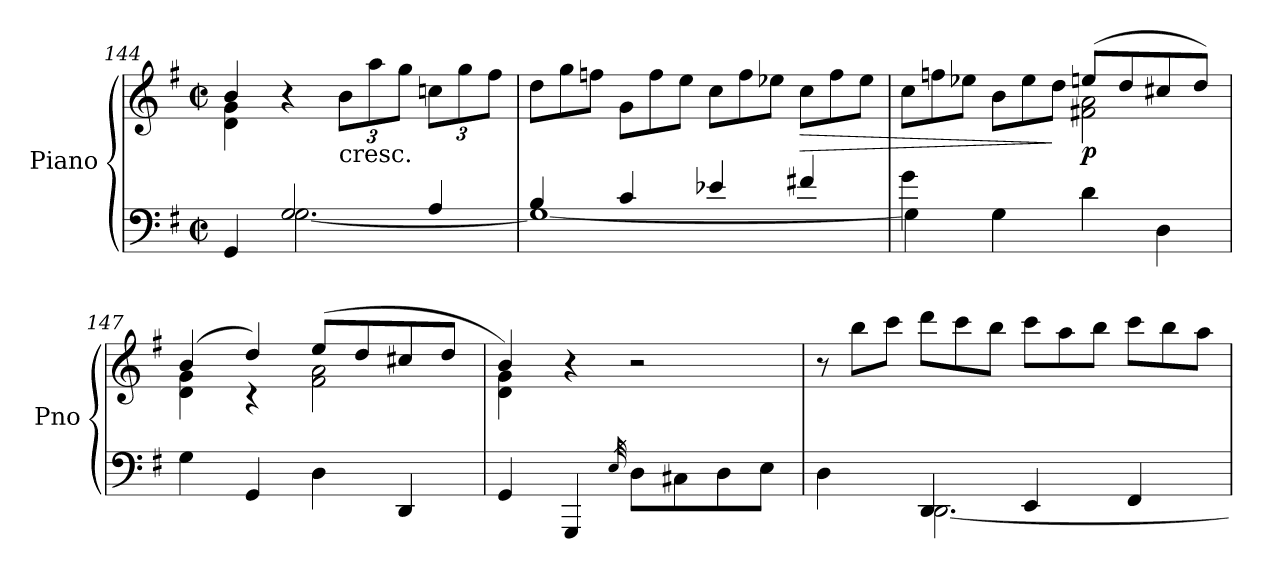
**kern	**kern	**dynam
*part1	*part1	*part1
*staff2	*staff1	*staff1/2
*I"Piano	*	*
*I'Pno	*	*
!!LO:PB:g=z
*clefF4	*clefG2	*
*k[f#]	*k[f#]	*
*G:	*G:	*
*M2/2	*M2/2	*
*met(c|)	*met(c|)	*
=144	=144	=144
*^	*^	*
4GG/	4ryy	4b/	4d\ 4g\	.
2G/	[2.G\	4r	2.ryy	.
*	*	*Xbrackettup	*	*
!	!	!LO:TX:b:t=cresc.	!	!
.	.	12b\L	.	.
.	.	12aa\	.	.
.	.	12gg\J	.	.
4A/	.	12ccn\L	.	.
.	.	12gg\	.	.
.	.	12ff#\J	.	.
*	*	*v	*v	*
=145	=145	=145	=145
*	*	*Xtuplet	*
4B/	1G_	12dd\L	.
.	.	12gg\	.
.	.	12ffn\J	.
4c/	.	12g\L	.
.	.	12ff\	.
.	.	12ee\J	.
4e-X/	.	12cc\L	.
.	.	12ff\	.
.	.	12ee-X\J	.
!	!	!	!LO:HP:b
4f#X/	.	12cc\L	>
.	.	12ff\	.
.	.	12ee-\J	.
=146	=146	=146	=146
*	*	*^	*
4g\	4G\]	12cc\L	2ryy	.
.	.	12ffn\	.	.
.	.	12ee-X\J	.	.
4G\	2.ryy	12b\L	.	.
.	.	12ee-\	.	.
.	.	12dd\J	.	]
!	!	!	!	!LO:DY:b
4d\	.	(8een/L	2f#X\ 2a\	p
.	.	8dd/	.	.
4D\	.	8cc#X/	.	.
.	.	8dd/J)	.	.
*v	*v	*	*	*
=147	=147	=147	=147
4G\	(4b/	4d\ 4g\	.
4GG/	4dd/)	4rc	.
4D\	(8ee/L	2f#\ 2a\	.
.	8dd/	.	.
4DD/	8cc#X/	.	.
.	8dd/J	.	.
=148	=148	=148	=148
4GG/	4b/)	4d\ 4g\	.
4GGG/	4r	2.ryy	.
32qE/	.	.	.
8D\L	2r	.	.
8C#X\	.	.	.
8D\	.	.	.
8E\J	.	.	.
*	*v	*v	*
!!LO:LB:g=z
=149	=149	=149
*^	*	*
4D\	4ryy	12r	.
.	.	12bb\L	.
.	.	12ccc\J	.
4DD/	[2.DD\	12ddd\L	.
.	.	12ccc\	.
.	.	12bb\J	.
4EE/	.	12ccc\L	.
.	.	12aa\	.
.	.	12bb\J	.
4FF#/	.	12ccc\L	.
.	.	12bb\	.
.	.	12aa\J	.
*v	*v	*	*
=	=	=
*-	*-	*-
